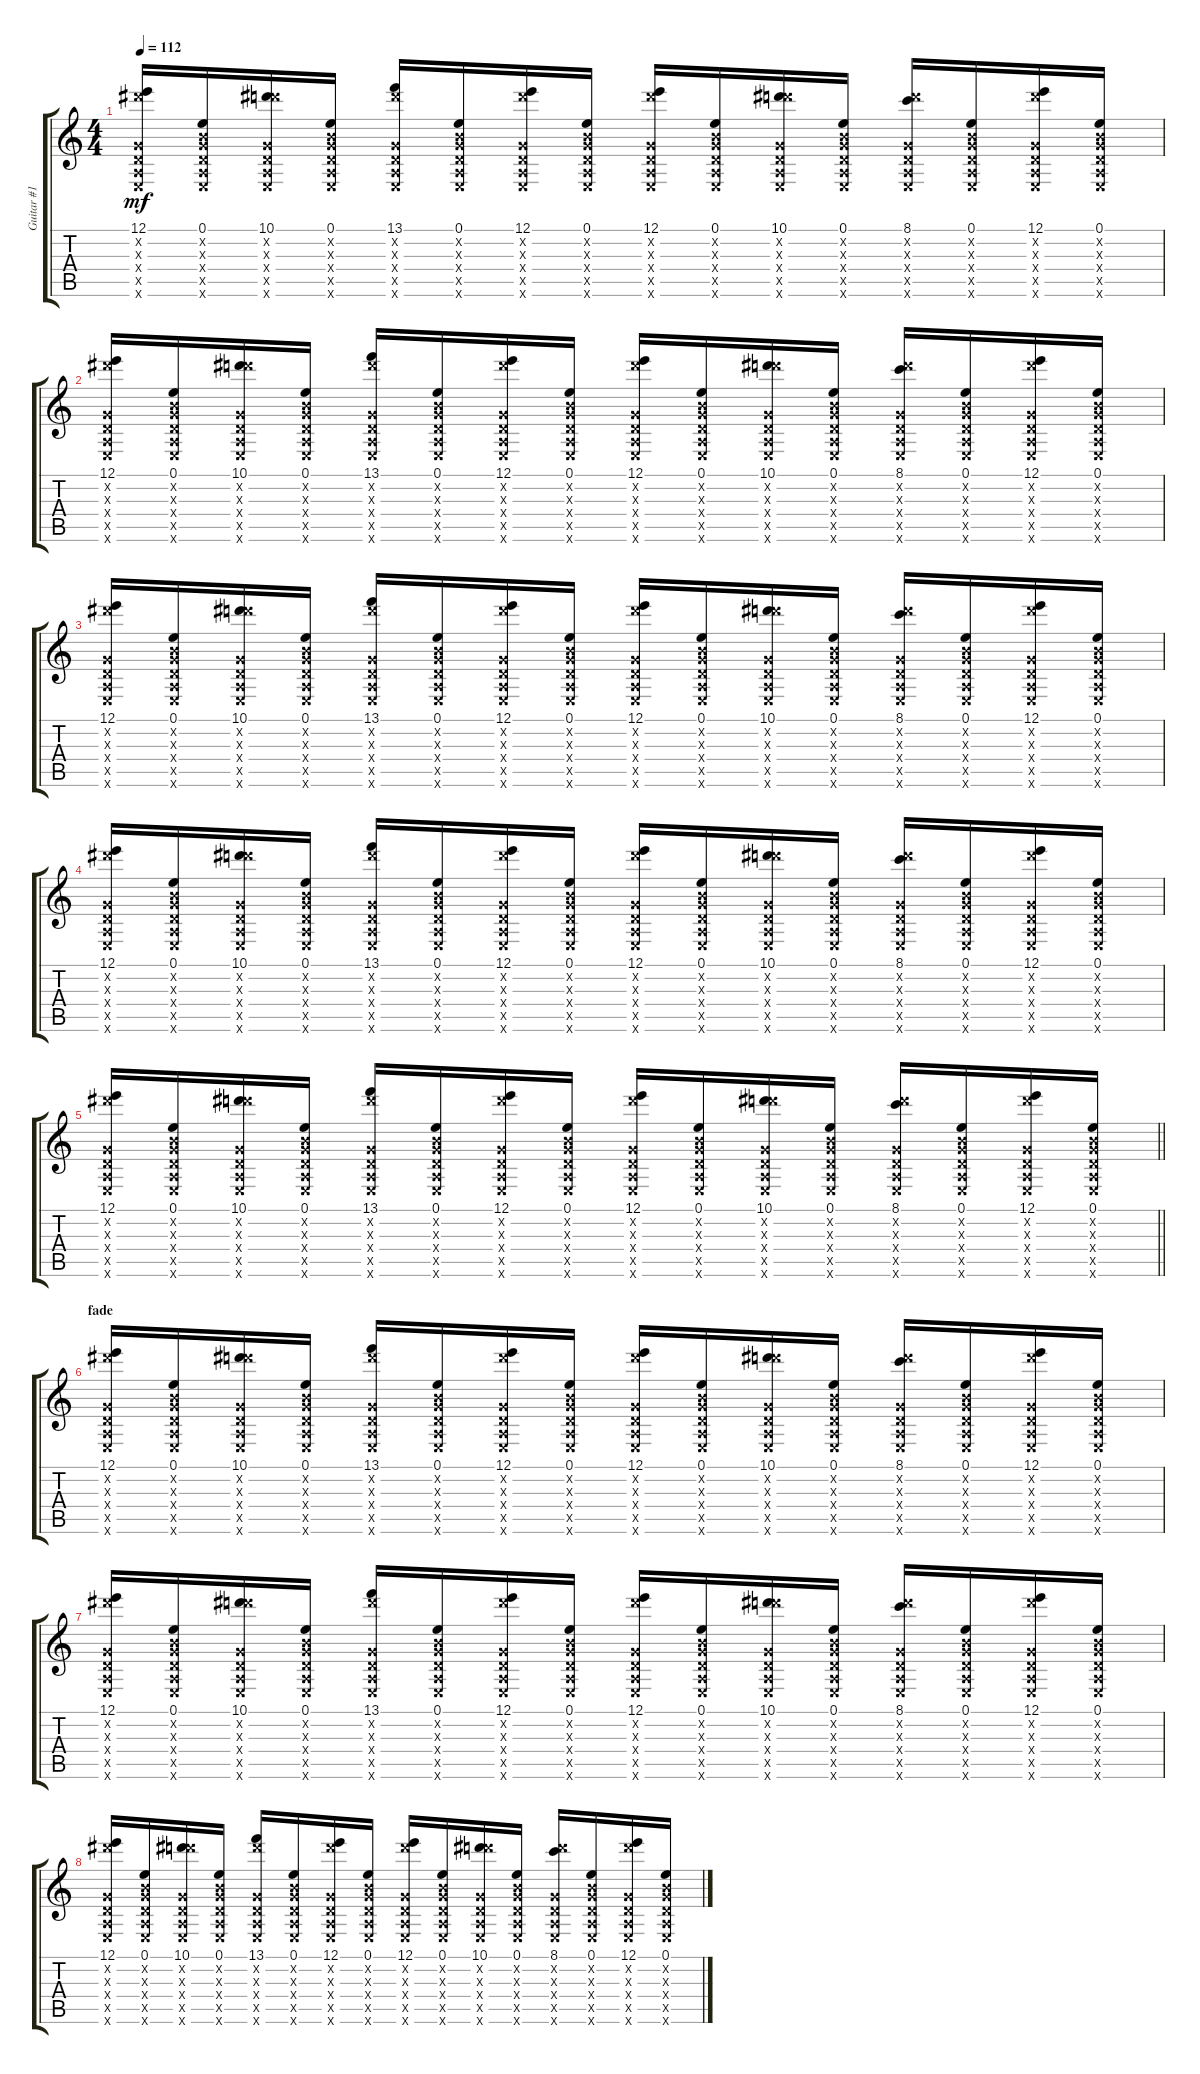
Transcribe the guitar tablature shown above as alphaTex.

\track ("Guitar #1" "Guitar #1") {instrument distortionguitar}
\staff {score tabs}
\tuning (E4 B3 G3 D3 A2 E2) {hide}
\ts (4 4)
\tempo 112
\clef g2
\ks c
(12.1 16.2{x} 0.3{x} 0.4{x} 0.5{x} 0.6{x}).16{dy mf} (0.1 0.2{x} 0.3{x} 0.4{x} 0.5{x} 0.6{x}).16 (10.1 16.2{x} 0.3{x} 0.4{x} 0.5{x} 0.6{x}).16 (0.1 0.2{x} 0.3{x} 0.4{x} 0.5{x} 0.6{x}).16 (13.1 16.2{x} 0.3{x} 0.4{x} 0.5{x} 0.6{x}).16 (0.1 0.2{x} 0.3{x} 0.4{x} 0.5{x} 0.6{x}).16 (12.1 16.2{x} 0.3{x} 0.4{x} 0.5{x} 0.6{x}).16 (0.1 0.2{x} 0.3{x} 0.4{x} 0.5{x} 0.6{x}).16 (12.1 16.2{x} 0.3{x} 0.4{x} 0.5{x} 0.6{x}).16 (0.1 0.2{x} 0.3{x} 0.4{x} 0.5{x} 0.6{x}).16 (10.1 16.2{x} 0.3{x} 0.4{x} 0.5{x} 0.6{x}).16 (0.1 0.2{x} 0.3{x} 0.4{x} 0.5{x} 0.6{x}).16 (8.1 16.2{x} 0.3{x} 0.4{x} 0.5{x} 0.6{x}).16 (0.1 0.2{x} 0.3{x} 0.4{x} 0.5{x} 0.6{x}).16 (12.1 16.2{x} 0.3{x} 0.4{x} 0.5{x} 0.6{x}).16 (0.1 0.2{x} 0.3{x} 0.4{x} 0.5{x} 0.6{x}).16 |
(12.1 16.2{x} 0.3{x} 0.4{x} 0.5{x} 0.6{x}).16 (0.1 0.2{x} 0.3{x} 0.4{x} 0.5{x} 0.6{x}).16 (10.1 16.2{x} 0.3{x} 0.4{x} 0.5{x} 0.6{x}).16 (0.1 0.2{x} 0.3{x} 0.4{x} 0.5{x} 0.6{x}).16 (13.1 16.2{x} 0.3{x} 0.4{x} 0.5{x} 0.6{x}).16 (0.1 0.2{x} 0.3{x} 0.4{x} 0.5{x} 0.6{x}).16 (12.1 16.2{x} 0.3{x} 0.4{x} 0.5{x} 0.6{x}).16 (0.1 0.2{x} 0.3{x} 0.4{x} 0.5{x} 0.6{x}).16 (12.1 16.2{x} 0.3{x} 0.4{x} 0.5{x} 0.6{x}).16 (0.1 0.2{x} 0.3{x} 0.4{x} 0.5{x} 0.6{x}).16 (10.1 16.2{x} 0.3{x} 0.4{x} 0.5{x} 0.6{x}).16 (0.1 0.2{x} 0.3{x} 0.4{x} 0.5{x} 0.6{x}).16 (8.1 16.2{x} 0.3{x} 0.4{x} 0.5{x} 0.6{x}).16 (0.1 0.2{x} 0.3{x} 0.4{x} 0.5{x} 0.6{x}).16 (12.1 16.2{x} 0.3{x} 0.4{x} 0.5{x} 0.6{x}).16 (0.1 0.2{x} 0.3{x} 0.4{x} 0.5{x} 0.6{x}).16 |
(12.1 16.2{x} 0.3{x} 0.4{x} 0.5{x} 0.6{x}).16 (0.1 0.2{x} 0.3{x} 0.4{x} 0.5{x} 0.6{x}).16 (10.1 16.2{x} 0.3{x} 0.4{x} 0.5{x} 0.6{x}).16 (0.1 0.2{x} 0.3{x} 0.4{x} 0.5{x} 0.6{x}).16 (13.1 16.2{x} 0.3{x} 0.4{x} 0.5{x} 0.6{x}).16 (0.1 0.2{x} 0.3{x} 0.4{x} 0.5{x} 0.6{x}).16 (12.1 16.2{x} 0.3{x} 0.4{x} 0.5{x} 0.6{x}).16 (0.1 0.2{x} 0.3{x} 0.4{x} 0.5{x} 0.6{x}).16 (12.1 16.2{x} 0.3{x} 0.4{x} 0.5{x} 0.6{x}).16 (0.1 0.2{x} 0.3{x} 0.4{x} 0.5{x} 0.6{x}).16 (10.1 16.2{x} 0.3{x} 0.4{x} 0.5{x} 0.6{x}).16 (0.1 0.2{x} 0.3{x} 0.4{x} 0.5{x} 0.6{x}).16 (8.1 16.2{x} 0.3{x} 0.4{x} 0.5{x} 0.6{x}).16 (0.1 0.2{x} 0.3{x} 0.4{x} 0.5{x} 0.6{x}).16 (12.1 16.2{x} 0.3{x} 0.4{x} 0.5{x} 0.6{x}).16 (0.1 0.2{x} 0.3{x} 0.4{x} 0.5{x} 0.6{x}).16 |
(12.1 16.2{x} 0.3{x} 0.4{x} 0.5{x} 0.6{x}).16 (0.1 0.2{x} 0.3{x} 0.4{x} 0.5{x} 0.6{x}).16 (10.1 16.2{x} 0.3{x} 0.4{x} 0.5{x} 0.6{x}).16 (0.1 0.2{x} 0.3{x} 0.4{x} 0.5{x} 0.6{x}).16 (13.1 16.2{x} 0.3{x} 0.4{x} 0.5{x} 0.6{x}).16 (0.1 0.2{x} 0.3{x} 0.4{x} 0.5{x} 0.6{x}).16 (12.1 16.2{x} 0.3{x} 0.4{x} 0.5{x} 0.6{x}).16 (0.1 0.2{x} 0.3{x} 0.4{x} 0.5{x} 0.6{x}).16 (12.1 16.2{x} 0.3{x} 0.4{x} 0.5{x} 0.6{x}).16 (0.1 0.2{x} 0.3{x} 0.4{x} 0.5{x} 0.6{x}).16 (10.1 16.2{x} 0.3{x} 0.4{x} 0.5{x} 0.6{x}).16 (0.1 0.2{x} 0.3{x} 0.4{x} 0.5{x} 0.6{x}).16 (8.1 16.2{x} 0.3{x} 0.4{x} 0.5{x} 0.6{x}).16 (0.1 0.2{x} 0.3{x} 0.4{x} 0.5{x} 0.6{x}).16 (12.1 16.2{x} 0.3{x} 0.4{x} 0.5{x} 0.6{x}).16 (0.1 0.2{x} 0.3{x} 0.4{x} 0.5{x} 0.6{x}).16 |
\barLineRight lightlight
(12.1 16.2{x} 0.3{x} 0.4{x} 0.5{x} 0.6{x}).16 (0.1 0.2{x} 0.3{x} 0.4{x} 0.5{x} 0.6{x}).16 (10.1 16.2{x} 0.3{x} 0.4{x} 0.5{x} 0.6{x}).16 (0.1 0.2{x} 0.3{x} 0.4{x} 0.5{x} 0.6{x}).16 (13.1 16.2{x} 0.3{x} 0.4{x} 0.5{x} 0.6{x}).16 (0.1 0.2{x} 0.3{x} 0.4{x} 0.5{x} 0.6{x}).16 (12.1 16.2{x} 0.3{x} 0.4{x} 0.5{x} 0.6{x}).16 (0.1 0.2{x} 0.3{x} 0.4{x} 0.5{x} 0.6{x}).16 (12.1 16.2{x} 0.3{x} 0.4{x} 0.5{x} 0.6{x}).16 (0.1 0.2{x} 0.3{x} 0.4{x} 0.5{x} 0.6{x}).16 (10.1 16.2{x} 0.3{x} 0.4{x} 0.5{x} 0.6{x}).16 (0.1 0.2{x} 0.3{x} 0.4{x} 0.5{x} 0.6{x}).16 (8.1 16.2{x} 0.3{x} 0.4{x} 0.5{x} 0.6{x}).16 (0.1 0.2{x} 0.3{x} 0.4{x} 0.5{x} 0.6{x}).16 (12.1 16.2{x} 0.3{x} 0.4{x} 0.5{x} 0.6{x}).16 (0.1 0.2{x} 0.3{x} 0.4{x} 0.5{x} 0.6{x}).16 |
\section ("" "fade")
(12.1 16.2{x} 0.3{x} 0.4{x} 0.5{x} 0.6{x}).16 (0.1 0.2{x} 0.3{x} 0.4{x} 0.5{x} 0.6{x}).16 (10.1 16.2{x} 0.3{x} 0.4{x} 0.5{x} 0.6{x}).16 (0.1 0.2{x} 0.3{x} 0.4{x} 0.5{x} 0.6{x}).16 (13.1 16.2{x} 0.3{x} 0.4{x} 0.5{x} 0.6{x}).16 (0.1 0.2{x} 0.3{x} 0.4{x} 0.5{x} 0.6{x}).16 (12.1 16.2{x} 0.3{x} 0.4{x} 0.5{x} 0.6{x}).16 (0.1 0.2{x} 0.3{x} 0.4{x} 0.5{x} 0.6{x}).16 (12.1 16.2{x} 0.3{x} 0.4{x} 0.5{x} 0.6{x}).16 (0.1 0.2{x} 0.3{x} 0.4{x} 0.5{x} 0.6{x}).16 (10.1 16.2{x} 0.3{x} 0.4{x} 0.5{x} 0.6{x}).16 (0.1 0.2{x} 0.3{x} 0.4{x} 0.5{x} 0.6{x}).16 (8.1 16.2{x} 0.3{x} 0.4{x} 0.5{x} 0.6{x}).16 (0.1 0.2{x} 0.3{x} 0.4{x} 0.5{x} 0.6{x}).16 (12.1 16.2{x} 0.3{x} 0.4{x} 0.5{x} 0.6{x}).16 (0.1 0.2{x} 0.3{x} 0.4{x} 0.5{x} 0.6{x}).16 |
(12.1 16.2{x} 0.3{x} 0.4{x} 0.5{x} 0.6{x}).16 (0.1 0.2{x} 0.3{x} 0.4{x} 0.5{x} 0.6{x}).16 (10.1 16.2{x} 0.3{x} 0.4{x} 0.5{x} 0.6{x}).16 (0.1 0.2{x} 0.3{x} 0.4{x} 0.5{x} 0.6{x}).16 (13.1 16.2{x} 0.3{x} 0.4{x} 0.5{x} 0.6{x}).16 (0.1 0.2{x} 0.3{x} 0.4{x} 0.5{x} 0.6{x}).16 (12.1 16.2{x} 0.3{x} 0.4{x} 0.5{x} 0.6{x}).16 (0.1 0.2{x} 0.3{x} 0.4{x} 0.5{x} 0.6{x}).16 (12.1 16.2{x} 0.3{x} 0.4{x} 0.5{x} 0.6{x}).16 (0.1 0.2{x} 0.3{x} 0.4{x} 0.5{x} 0.6{x}).16 (10.1 16.2{x} 0.3{x} 0.4{x} 0.5{x} 0.6{x}).16 (0.1 0.2{x} 0.3{x} 0.4{x} 0.5{x} 0.6{x}).16 (8.1 16.2{x} 0.3{x} 0.4{x} 0.5{x} 0.6{x}).16 (0.1 0.2{x} 0.3{x} 0.4{x} 0.5{x} 0.6{x}).16 (12.1 16.2{x} 0.3{x} 0.4{x} 0.5{x} 0.6{x}).16 (0.1 0.2{x} 0.3{x} 0.4{x} 0.5{x} 0.6{x}).16 |
(12.1 16.2{x} 0.3{x} 0.4{x} 0.5{x} 0.6{x}).16 (0.1 0.2{x} 0.3{x} 0.4{x} 0.5{x} 0.6{x}).16 (10.1 16.2{x} 0.3{x} 0.4{x} 0.5{x} 0.6{x}).16 (0.1 0.2{x} 0.3{x} 0.4{x} 0.5{x} 0.6{x}).16 (13.1 16.2{x} 0.3{x} 0.4{x} 0.5{x} 0.6{x}).16 (0.1 0.2{x} 0.3{x} 0.4{x} 0.5{x} 0.6{x}).16 (12.1 16.2{x} 0.3{x} 0.4{x} 0.5{x} 0.6{x}).16 (0.1 0.2{x} 0.3{x} 0.4{x} 0.5{x} 0.6{x}).16 (12.1 16.2{x} 0.3{x} 0.4{x} 0.5{x} 0.6{x}).16 (0.1 0.2{x} 0.3{x} 0.4{x} 0.5{x} 0.6{x}).16 (10.1 16.2{x} 0.3{x} 0.4{x} 0.5{x} 0.6{x}).16 (0.1 0.2{x} 0.3{x} 0.4{x} 0.5{x} 0.6{x}).16 (8.1 16.2{x} 0.3{x} 0.4{x} 0.5{x} 0.6{x}).16 (0.1 0.2{x} 0.3{x} 0.4{x} 0.5{x} 0.6{x}).16 (12.1 16.2{x} 0.3{x} 0.4{x} 0.5{x} 0.6{x}).16 (0.1 0.2{x} 0.3{x} 0.4{x} 0.5{x} 0.6{x}).16
